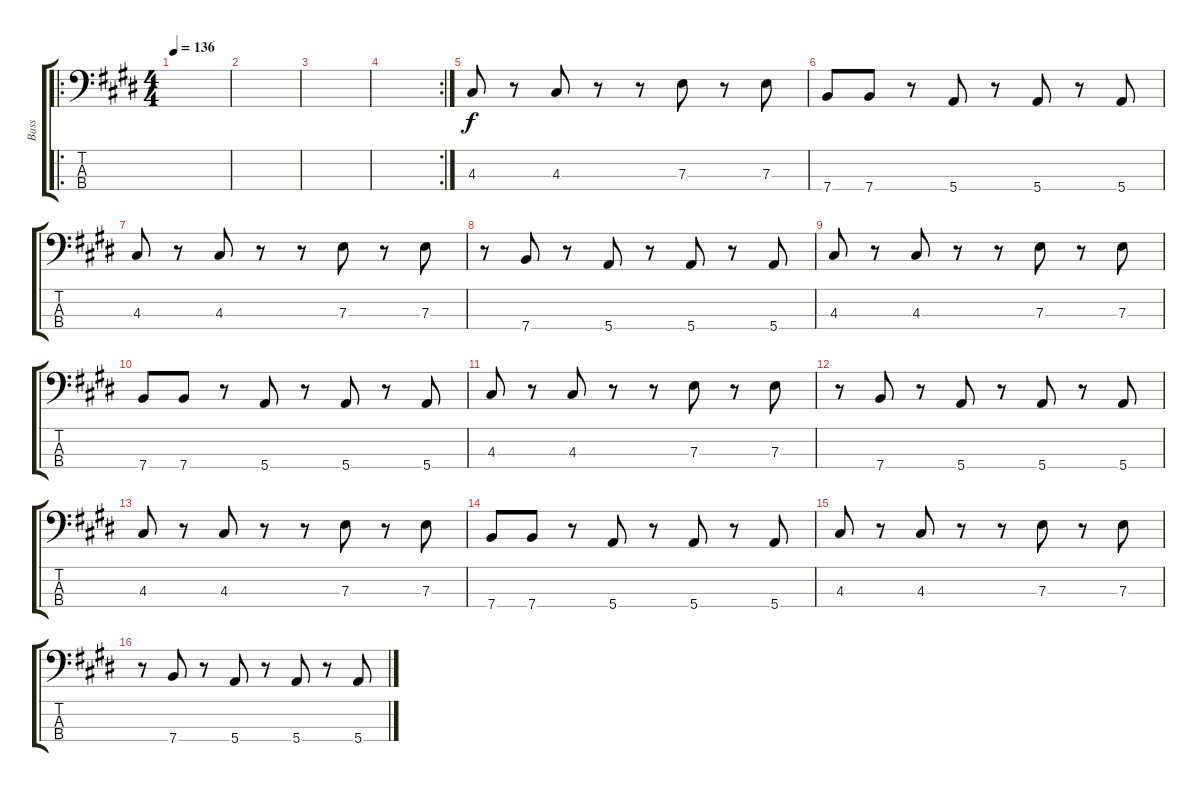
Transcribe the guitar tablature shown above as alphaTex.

\track ("Bass" "Bass") {instrument electricbassfinger}
\staff {score tabs}
\tuning (G2 D2 A1 E1) {hide}
\ro
\ts (4 4)
\tempo 136
\clef f4
\ks e
|
|
|
\rc 2
|
4.3.8 r.8 4.3.8 r.8 r.8 7.3.8 r.8 7.3.8 |
7.4.8 7.4.8 r.8 5.4.8 r.8 5.4.8 r.8 5.4.8 |
4.3.8 r.8 4.3.8 r.8 r.8 7.3.8 r.8 7.3.8 |
r.8 7.4.8 r.8 5.4.8 r.8 5.4.8 r.8 5.4.8 |
4.3.8 r.8 4.3.8 r.8 r.8 7.3.8 r.8 7.3.8 |
7.4.8 7.4.8 r.8 5.4.8 r.8 5.4.8 r.8 5.4.8 |
4.3.8 r.8 4.3.8 r.8 r.8 7.3.8 r.8 7.3.8 |
r.8 7.4.8 r.8 5.4.8 r.8 5.4.8 r.8 5.4.8 |
4.3.8 r.8 4.3.8 r.8 r.8 7.3.8 r.8 7.3.8 |
7.4.8 7.4.8 r.8 5.4.8 r.8 5.4.8 r.8 5.4.8 |
4.3.8 r.8 4.3.8 r.8 r.8 7.3.8 r.8 7.3.8 |
r.8 7.4.8 r.8 5.4.8 r.8 5.4.8 r.8 5.4.8
